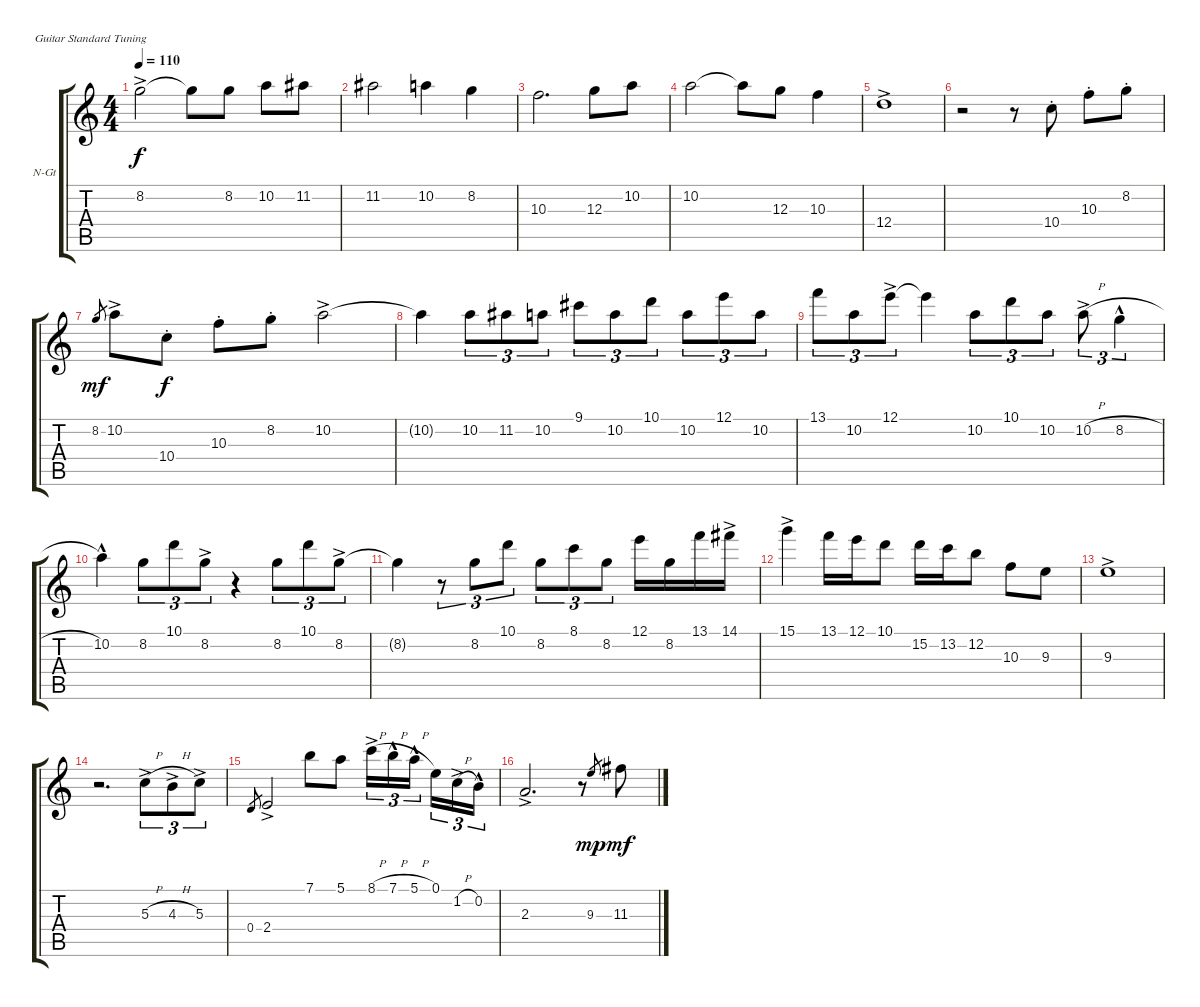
\bracketExtendMode groupsimilarinstruments
\firstSystemTrackNameOrientation horizontal
\otherSystemsTrackNameOrientation horizontal
\track ("Guitare n°2" "N-Gt") {instrument acousticguitarnylon}
\staff {score tabs}
\tuning (E4 B3 G3 D3 A2 E2)
\ts (4 4)
\tempo 110
\clef g2
\ks c
8.2{ac}.2{dy f} 8.2{t}.8 8.2.8 10.2.8 11.2.8 |
11.2.2 10.2.4 8.2.4 |
10.3.2{d} 12.3.8 10.2.8 |
10.2.2 10.2{t}.8 12.3.8 10.3.4 |
12.4{ac}.1 |
r.2 r.8 10.4{st}.8 10.3{st}.8 8.2{st}.8 |
8.2.8{gr dy mf} 10.2{ac}.8 10.4{st}.8{dy f} 10.3{st}.8 8.2{st}.8 10.2{ac}.2 |
10.2{t}.4 10.2.8{tu (3 2)} 11.2.8{tu (3 2)} 10.2.8{tu (3 2)} 9.1.8{tu (3 2)} 10.2.8{tu (3 2)} 10.1.8{tu (3 2)} 10.2.8{tu (3 2)} 12.1.8{tu (3 2)} 10.2.8{tu (3 2)} |
13.1.8{tu (3 2)} 10.2.8{tu (3 2)} 12.1{ac}.8{tu (3 2)} 12.1{t}.4 10.2.8{tu (3 2)} 10.1.8{tu (3 2)} 10.2.8{tu (3 2)} 10.2{h ac}.8{tu (3 2)} 8.2{h hac}.4{tu (3 2)} |
10.2{hac}.4 8.2.8{tu (3 2)} 10.1.8{tu (3 2)} 8.2{ac}.8{tu (3 2)} r.4 8.2.8{tu (3 2)} 10.1.8{tu (3 2)} 8.2{ac}.8{tu (3 2)} |
8.2{t}.4 r.8{tu (3 2)} 8.2.8{tu (3 2)} 10.1.8{tu (3 2)} 8.2.8{tu (3 2)} 8.1.8{tu (3 2)} 8.2.8{tu (3 2)} 12.1.16 8.2.16 13.1.16 14.1{ac}.16 |
15.1{ac}.4 13.1.16 12.1.16 10.1.8 15.2.16 13.2.16 12.2.8 10.3.8 9.3.8 |
9.3{ac}.1 |
r.2{d} 5.3{h ac}.8{tu (3 2)} 4.3{h ac}.8{tu (3 2)} 5.3{ac}.8{tu (3 2)} |
0.4.8{gr} 2.4{ac}.2 7.1.8 5.1.8 8.1{h ac}.16{tu (3 2)} 7.1{h hac}.16{tu (3 2)} 5.1{h hac}.16{tu (3 2)} 0.1.16{tu (3 2)} 1.2{h ac}.16{tu (3 2)} 0.2{hac}.16{tu (3 2)} |
2.3{ac}.2{d} r.8 9.3.8{gr dy mp} 11.3.8{dy mf}
